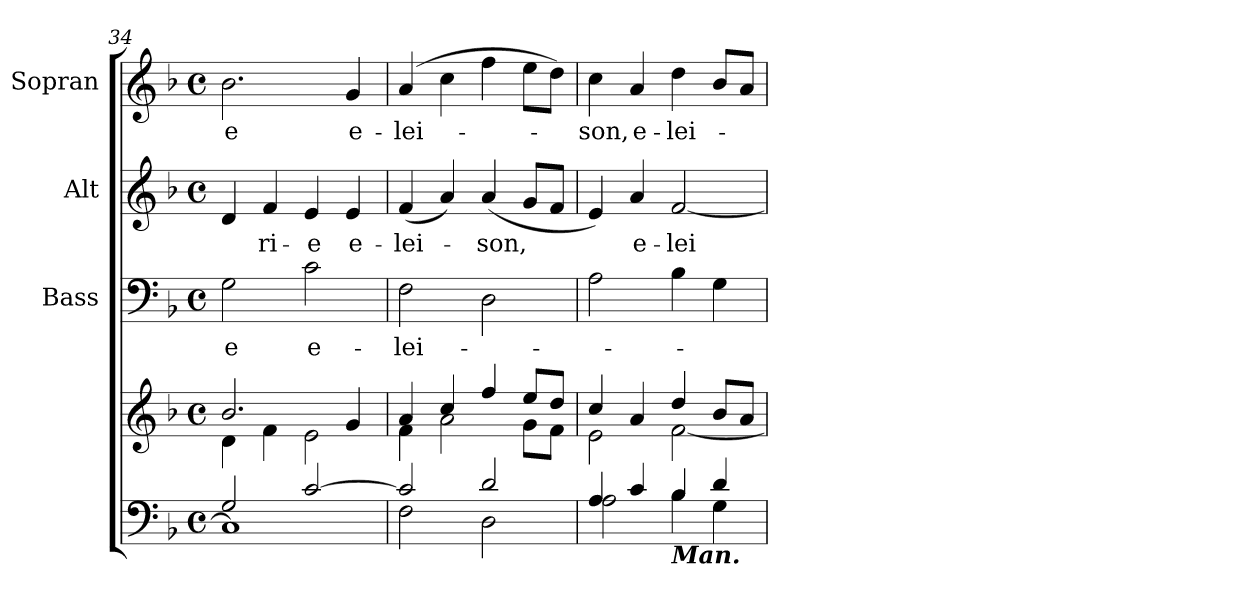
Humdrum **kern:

**kern	**kern	**kern	**text	**kern	**text	**kern	**text
*part4	*part4	*part3	*part3	*part2	*part2	*part1	*part1
*staff5	*staff4	*staff3	*staff3	*staff2	*staff2	*staff1	*staff1
*	*	*I"Bass	*	*I"Alt	*	*I"Sopran	*
*	*	*I'B.	*	*I'A.	*	*I'S.	*
*clefF4	*clefG2	*clefF4	*	*clefG2	*	*clefG2	*
*k[b-]	*k[b-]	*k[b-]	*	*k[b-]	*	*k[b-]	*
*F:	*F:	*F:	*	*F:	*	*F:	*
*M4/4	*M4/4	*M4/4	*	*M4/4	*	*M4/4	*
*met(c)	*met(c)	*met(c)	*	*met(c)	*	*met(c)	*
=34	=34	=34	=34	=34	=34	=34	=34
*^	*^	*	*	*	*	*	*
!	!	!	!	!	!LO:LY:b	!	!	!	!LO:LY:b
2G/	1C]	2.b-/	4d\	2G\	-e	4d/	.	2.b-\	-e
!	!	!	!	!	!	!	!LO:LY:b	!	!
.	.	.	4f\	.	.	4f/	-ri-	.	.
!	!	!	!	!	!LO:LY:b	!	!LO:LY:b	!	!
[>2c/	.	.	2e\	2c\	e-	4e/	-e	.	.
!	!	!	!	!	!	!	!LO:LY:b	!	!LO:LY:b
.	.	4g/	.	.	.	4e/	e-	4g/	e-
=35	=35	=35	=35	=35	=35	=35	=35	=35	=35
!	!	!	!	!	!LO:LY:b	!	!LO:LY:b	!	!LO:LY:b
2c/]	2F\	4a/	4f\	2F\	-lei-	(<4f/	-lei-	(4a/	-lei-
.	.	4cc/	2a\	.	.	4a/)	.	4cc\	.
!	!	!	!	!	!	!	!LO:LY:b	!	!
2d/	2D\	4ff/	.	2D\	.	(<4a/	-son,	4ff\	.
.	.	8ee/L	8g\L	.	.	8g/L	.	8ee\L	.
.	.	8dd/J	8f\J	.	.	8f/J	.	8dd\J)	.
=36	=36	=36	=36	=36	=36	=36	=36	=36	=36
!	!	!	!	!	!	!	!	!	!LO:LY:b
4A/	2A\	4cc/	2e\	2A\	.	4e/)	.	4cc\	-son,
!	!	!	!	!	!	!	!LO:LY:b	!	!LO:LY:b
4c/	.	4a/	.	.	.	4a/	e-	4a/	e-
!LO:TX:b:Bi:t=Man.	!	!	!	!	!	!	!	!	!
!	!	!	!	!	!	!	!LO:LY:b	!	!LO:LY:b
4B-/	4B-\	4dd/	[<2f\	4B-\	.	[2f/	-lei-	4dd\	-lei-
4d/	4G\	8b-/L	.	4G\	.	.	.	8b-/L	.
.	.	8a/J	.	.	.	.	.	8a/J	.
*v	*v	*	*	*	*	*	*	*	*
*	*v	*v	*	*	*	*	*	*
=	=	=	=	=	=	=	=
*-	*-	*-	*-	*-	*-	*-	*-
